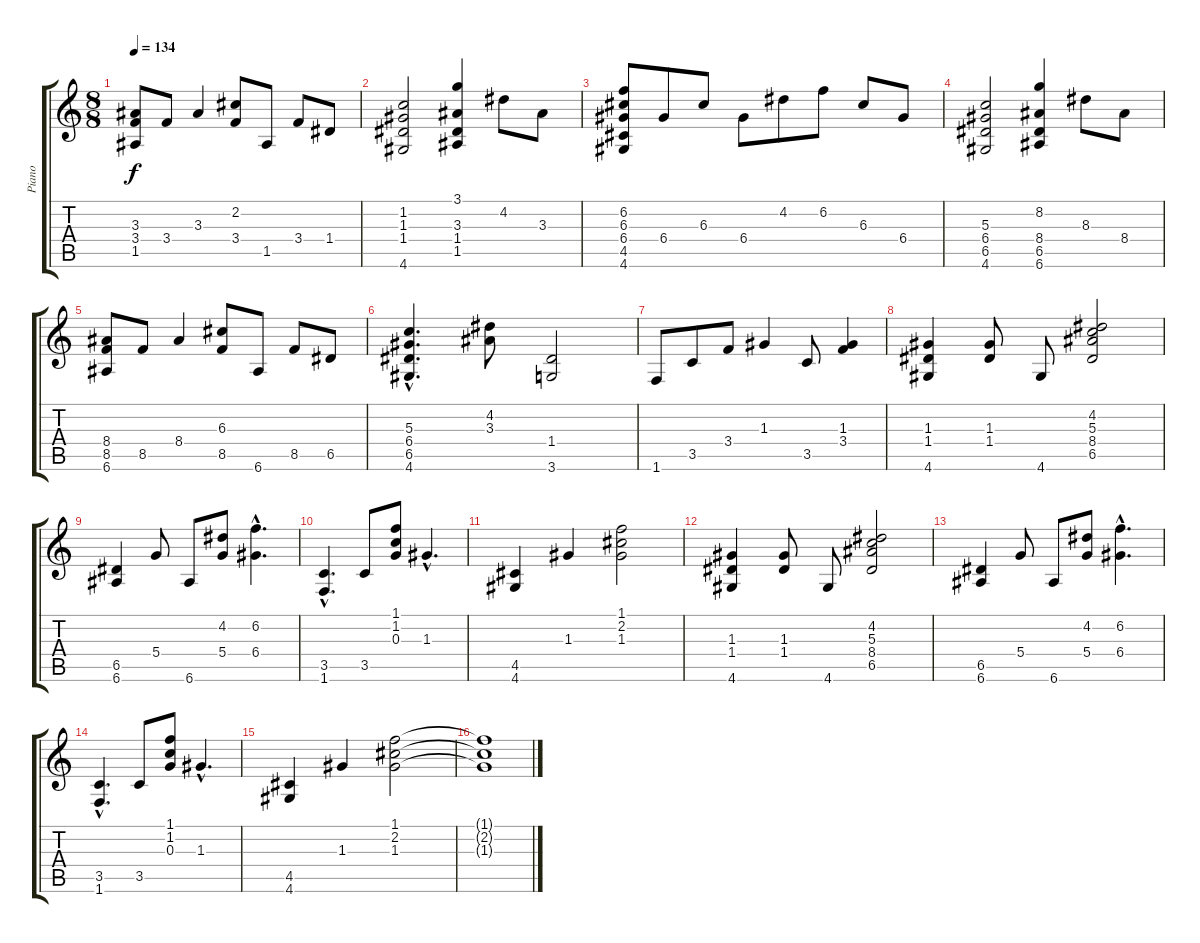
\track ("Piano" "Piano") {instrument electricguitarjazz}
\staff {score tabs}
\tuning (E4 B3 G3 D3 A2 E2) {hide}
\ts (8 8)
\tempo 134
\clef g2
\ks c
(3.3 3.4 1.5).8{dy f} 3.4.8 3.3.4 (2.2 3.4).8 1.5.8 3.4.8 1.4.8 |
(1.2 1.3 1.4 4.6).2 (3.1 3.3 1.4 1.5).4 4.2.8 3.3.8 |
(6.2 6.3 6.4 4.5 4.6).8 6.4.8 6.3.8 6.4.8 4.2.8 6.2.8 6.3.8 6.4.8 |
(5.3 6.4 6.5 4.6).2 (8.2 8.4 6.5 6.6).4 8.3.8 8.4.8 |
(8.4 8.5 6.6).8 8.5.8 8.4.4 (6.3 8.5).8 6.6.8 8.5.8 6.5.8 |
(5.3{hac} 6.4{hac} 6.5{hac} 4.6{hac}).4{d} (4.2 3.3).8 (1.4 3.6).2 |
1.6.8 3.5.8 3.4.8 1.3.4 3.5.8 (1.3 3.4).4 |
(1.3 1.4 4.6).4 (1.3 1.4).8 4.6.8 (4.2 5.3 8.4 6.5).2 |
(6.5 6.6).4 5.4.8 6.6.8 (4.2 5.4).8 (6.2{hac} 6.4{hac}).4{d} |
(3.5{hac} 1.6{hac}).4{d} 3.5.8 (1.1 1.2 0.3).8 1.3{hac}.4{d} |
(4.5 4.6).4 1.3.4 (1.1 2.2 1.3).2 |
(1.3 1.4 4.6).4 (1.3 1.4).8 4.6.8 (4.2 5.3 8.4 6.5).2 |
(6.5 6.6).4 5.4.8 6.6.8 (4.2 5.4).8 (6.2{hac} 6.4{hac}).4{d} |
(3.5{hac} 1.6{hac}).4{d} 3.5.8 (1.1 1.2 0.3).8 1.3{hac}.4{d} |
(4.5 4.6).4 1.3.4 (1.1 2.2 1.3).2 |
(1.1{t} 2.2{t} 1.3{t}).1
